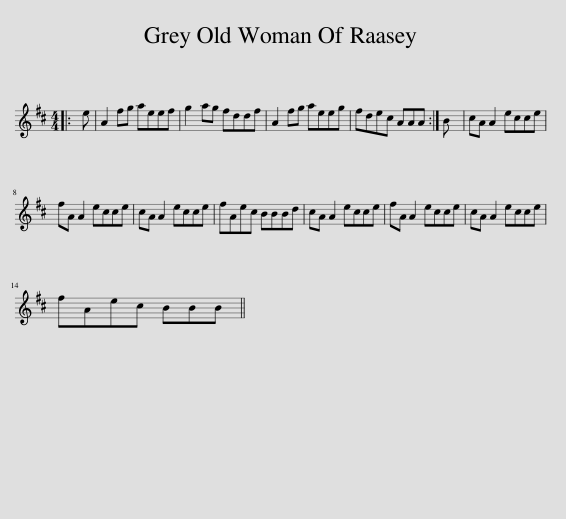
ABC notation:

X:1
L:1/8
M:4/4
I:linebreak $
K:D
V:1 treble
V:1
|: e | A2 fg aeef | g2 ag fddf | A2 fg aeeg | fdec AAA :| %5
 B | cA A2 ecce |$ fA A2 ecce | cA A2 ecce | fAec BBBd | %10
 cA A2 ecce | fA A2 ecce | cA A2 ecce |$ fAec BBB || %14
